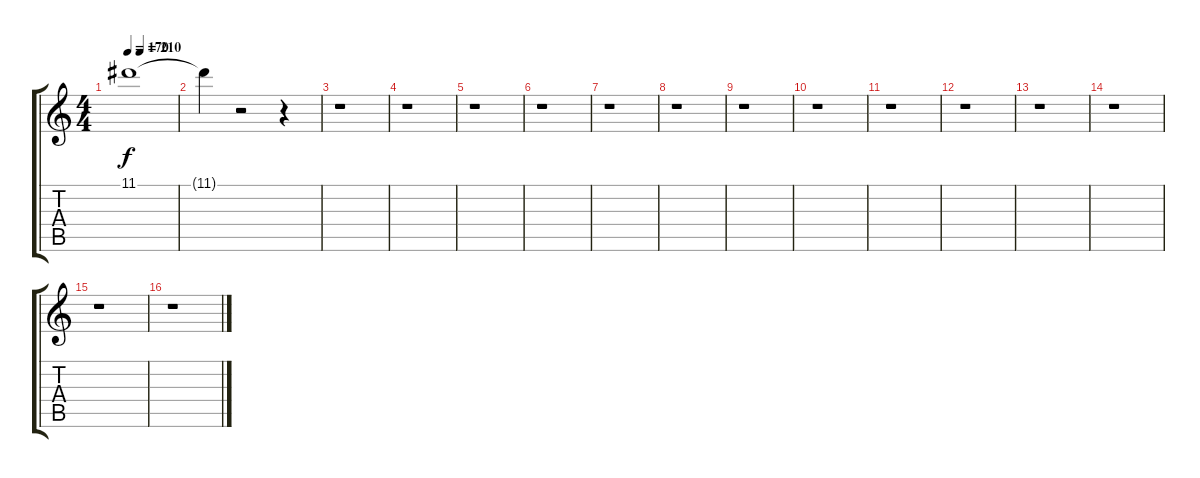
\track "" {instrument overdrivenguitar}
\staff {score tabs}
\tuning (E4 B3 G3 D3 A2 E2) {hide}
\ts (4 4)
\tempo 170
\tempo (210 0.25)
\clef g2
\ks c
11.1{t}.1{dy f} |
11.1{t}.4 r.2 r.4 |
r.1 |
r.1 |
r.1 |
r.1 |
r.1 |
r.1 |
r.1 |
r.1 |
r.1 |
r.1 |
r.1 |
r.1 |
r.1 |
r.1
